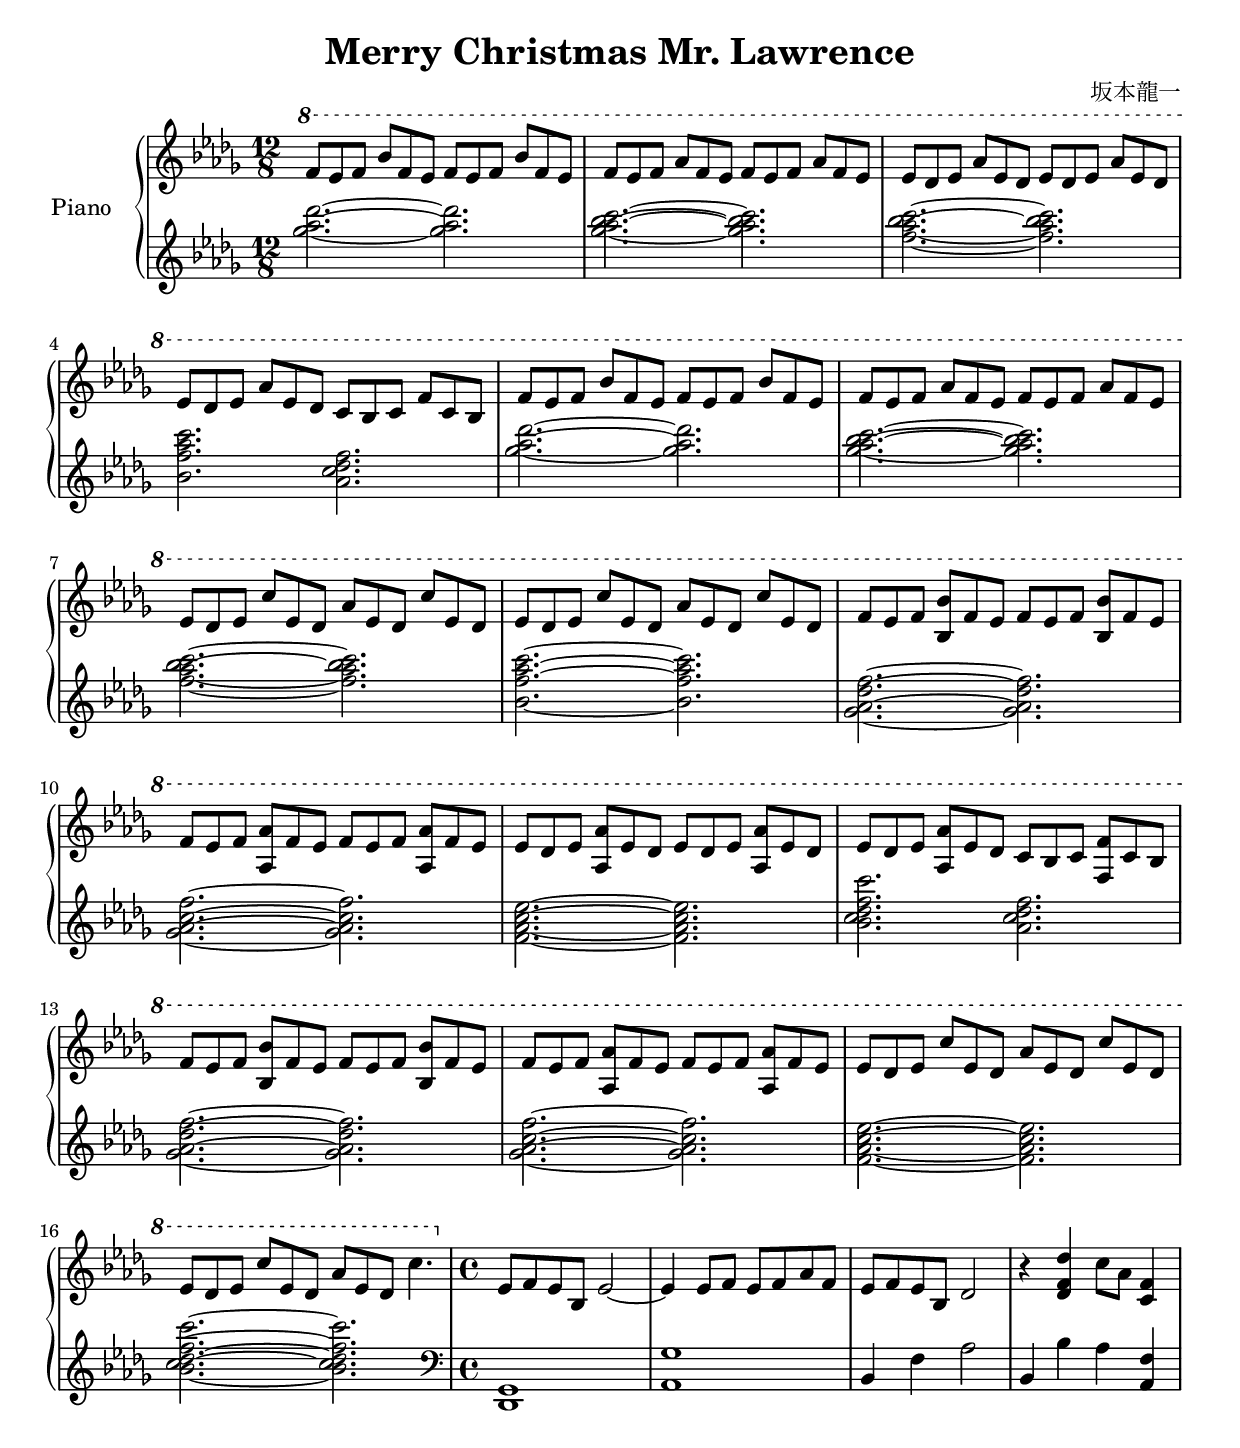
\header {
  title = "Merry Christmas Mr. Lawrence"
  composer = "坂本龍一"
}

upper = \relative des' {\key des \major \time 12/8 \clef treble

    \ottava #1

    f'8 ees f bes f ees f ees f bes f ees |
    f ees f aes f ees f ees f aes f ees |
    ees des ees aes ees des ees des ees aes ees des |
    ees des ees aes ees des c bes c f c bes |
    f' ees f bes f ees f ees f bes f ees |
    f ees f aes f ees f ees f aes f ees |
    ees des ees c' ees, des aes' ees des c' ees, des |
    ees des ees c' ees, des aes' ees des c' ees, des |
    f ees f <bes bes,> f ees f ees f <bes bes,> f ees |
    f ees f <aes aes,> f ees f ees f <aes aes,> f ees |
    ees des ees <aes aes,> ees des ees des ees <aes aes,> ees des |
    ees des ees <aes aes,> ees des c bes c <f f,> c bes |
    f' ees f <bes bes,> f ees f ees f <bes bes,> f ees |
    f ees f <aes aes,> f ees f ees f <aes aes,> f ees |
    ees des ees c' ees, des aes' ees des c' ees, des |
    ees des ees c' ees, des aes' ees des c'4. |

    \time 4/4 \ottava #0

    ees,,8 f ees bes ees2~ | ees4 ees8 f ees f aes f |
    ees f ees bes des2 | r4 <des f des'>4 c'8 aes <f c>4 |



  }

lower = \relative des' {\key des \major \time 12/8 \clef treble
    <ges' aes des>2. ~<ges aes des>2. |
    <ges aes bes c> ~<ges aes bes c> |
    <f aes bes c> ~<f aes bes c> |
    <bes, f' aes c> <aes c des f> |
    <ges' aes des>2. ~<ges aes des>2. |
    <ges aes bes c> ~<ges aes bes c> |
    <f aes bes c> ~<f aes bes c> |
    <bes, f' aes c> ~<bes f' aes c> |
    <ges aes des f> ~<ges aes des f> |
    <ges aes c f> ~<ges aes c f> |
    <f aes c ees>~ <f aes c ees> |
    <bes c des f c'> <aes c des f> |
    <ges aes des f> ~<ges aes des f> |
    <ges aes c f> ~<ges aes c f> |
    <f aes c ees> ~<f aes c ees> |
    <bes c des f c'> ~<bes c des f c'> |

    \time 4/4  \clef bass

    <des,,, ges>1 | <aes' ges'> |
    bes4 f' aes2 | bes,4 bes' aes <f aes,> |

  }

\score {
  \new PianoStaff <<
    \set PianoStaff.instrumentName = #"Piano  "
    \new Staff = "upper" \upper
    \new Staff = "lower" \lower
    >>
  }

  \layout {}
  \midi {}
